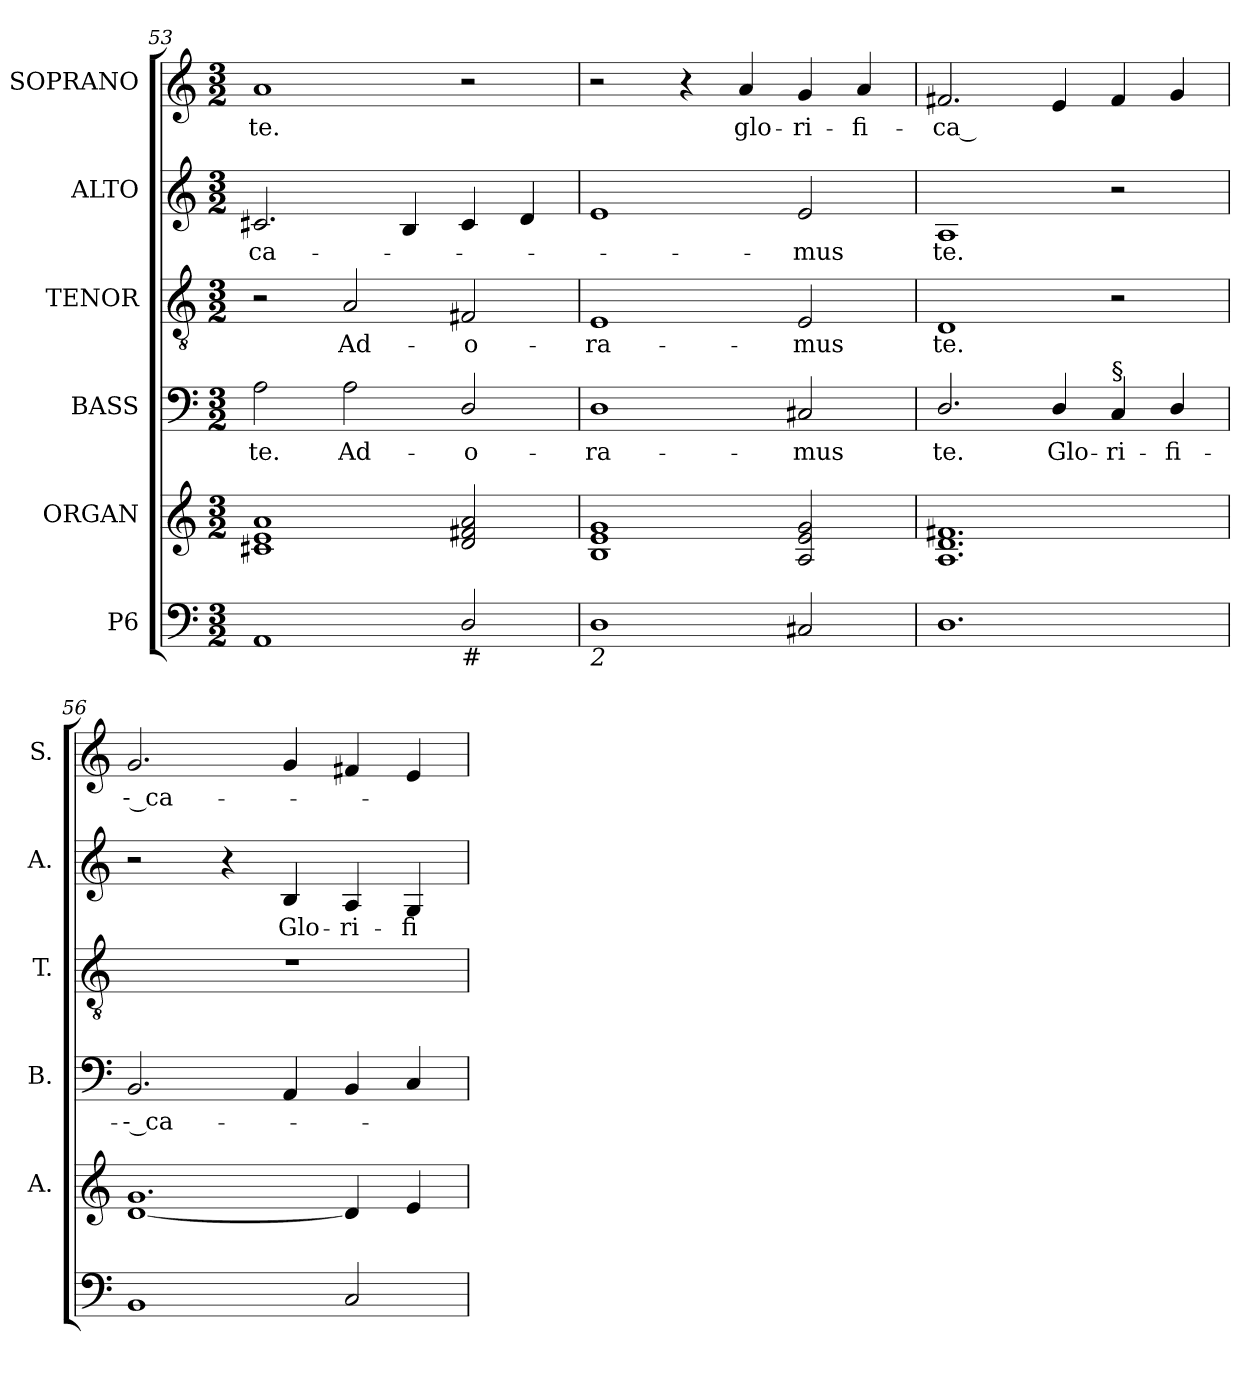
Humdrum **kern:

**kern	**kern	**kern	**text	**kern	**text	**kern	**text	**kern	**text
*part6	*part5	*part4	*part4	*part3	*part3	*part2	*part2	*part1	*part1
*staff6	*staff5	*staff4	*staff4	*staff3	*staff3	*staff2	*staff2	*staff1	*staff1
*I"P6	*I"ORGAN	*I"BASS	*	*I"TENOR	*	*I"ALTO	*	*I"SOPRANO	*
*	*I'A.	*I'B.	*	*I'T.	*	*I'A.	*	*I'S.	*
*clefF4	*clefG2	*clefF4	*	*clefGv2	*	*clefG2	*	*clefG2	*
*	*	*	*	*ITrd7c12	*	*	*	*	*
*k[]	*k[]	*k[]	*	*k[]	*	*k[]	*	*k[]	*
*C:	*C:	*C:	*	*C:	*	*C:	*	*C:	*
*M3/2	*M3/2	*M3/2	*	*M3/2	*	*M3/2	*	*M3/2	*
=53	=53	=53	=53	=53	=53	=53	=53	=53	=53
!	!	!	!LO:LY:b:color=#000000	!	!	!	!	!	!
!	!	!	!	!	!	!	!LO:LY:b:color=#000000	!	!
!	!	!	!	!	!	!	!	!	!LO:LY:b:color=#000000
1AAi	1c#Xi 1ei 1ai	2Ai\	te.	2r	.	2.c#Xi/	-ca-	1ai	te.
!	!	!	!LO:LY:b:color=#000000	!	!	!	!	!	!
!	!	!	!	!	!LO:LY:b:color=#000000	!	!	!	!
.	.	2Ai\	Ad-	2AAi/	Ad-	.	.	.	.
.	.	.	.	.	.	4Bi/	.	.	.
!	!	!	!LO:LY:b:color=#000000	!	!	!	!	!	!
!LO:TX:b:i:t=#	!	!	!	!	!	!	!	!	!
!	!	!	!	!	!LO:LY:b:color=#000000	!	!	!	!
2Di/	2di/ 2f#Xi 2ai	2Di/	-o-	2FF#Xi/	-o-	4c#i/	.	2r	.
.	.	.	.	.	.	4di/	.	.	.
=54	=54	=54	=54	=54	=54	=54	=54	=54	=54
!	!	!	!LO:LY:b:color=#000000	!	!	!	!	!	!
!LO:TX:b:i:t=2	!	!	!	!	!	!	!	!	!
!	!	!	!	!	!LO:LY:b:color=#000000	!	!	!	!
1Di	1Bi 1ei 1gi	1Di	-ra-	1EEi	-ra-	1ei	.	2r	.
.	.	.	.	.	.	.	.	4r	.
!	!	!	!	!	!	!	!	!	!LO:LY:b:color=#000000
.	.	.	.	.	.	.	.	4ai/	glo-
!	!	!	!LO:LY:b:color=#000000	!	!	!	!	!	!
!	!	!	!	!	!LO:LY:b:color=#000000	!	!	!	!
!	!	!	!	!	!	!	!LO:LY:b:color=#000000	!	!
!	!	!	!	!	!	!	!	!	!LO:LY:b:color=#000000
2C#Xi/	2Ai/ 2ei 2gi	2C#Xi/	-mus	2EEi/	-mus	2ei/	-mus	4gi/	-ri-
!	!	!	!	!	!	!	!	!	!LO:LY:b:color=#000000
.	.	.	.	.	.	.	.	4ai/	-fi-
=55	=55	=55	=55	=55	=55	=55	=55	=55	=55
!	!	!	!LO:LY:b:color=#000000	!	!	!	!	!	!
!	!	!	!	!	!LO:LY:b:color=#000000	!	!	!	!
!	!	!	!	!	!	!	!LO:LY:b:color=#000000	!	!
!	!	!	!	!	!	!	!	!	!LO:LY:b:color=#000000
1.Di	1.Ai 1.di 1.f#Xi	2.Di/	te.	1DDi	te.	1Ai	te.	2.f#Xi/	-ca --
!	!	!	!LO:LY:b:color=#000000	!	!	!	!	!	!
.	.	4Di/	Glo-	.	.	.	.	4ei/	.
!	!	!LO:TX:a:t=§	!	!	!	!	!	!	!
!	!	!	!LO:LY:b:color=#000000	!	!	!	!	!	!
.	.	4Ci/	-ri-	2r	.	2r	.	4f#i/	.
!	!	!	!LO:LY:b:color=#000000	!	!	!	!	!	!
.	.	4Di/	-fi-	.	.	.	.	4gi/	.
!!LO:PB:g=z
=56	=56	=56	=56	=56	=56	=56	=56	=56	=56
*	*^	*	*	*	*	*	*	*	*
!	!	!	!	!LO:LY:b:color=#000000	!LO:N:vis=1	!	!	!	!	!
!	!	!	!	!	!	!	!	!	!	!LO:LY:b:color=#000000
1BBi	1.gi	[1di	2.BBi/	-- ca-	1.r	.	2r	.	2.gi/	-- ca-
.	.	.	.	.	.	.	4r	.	.	.
!	!	!	!	!	!	!	!	!LO:LY:b:color=#000000	!	!
.	.	.	4AAi/	.	.	.	4Bi/	Glo-	4gi/	.
!	!	!	!	!	!	!	!	!LO:LY:b:color=#000000	!	!
2Ci/	.	4di/]	4BBi/	.	.	.	4Ai/	-ri-	4f#Xi/	.
!	!	!	!	!	!	!	!	!LO:LY:b:color=#000000	!	!
.	.	4ei/	4Ci/	.	.	.	4Gi/	-fi-	4ei/	.
*	*v	*v	*	*	*	*	*	*	*	*
=	=	=	=	=	=	=	=	=	=
*-	*-	*-	*-	*-	*-	*-	*-	*-	*-
